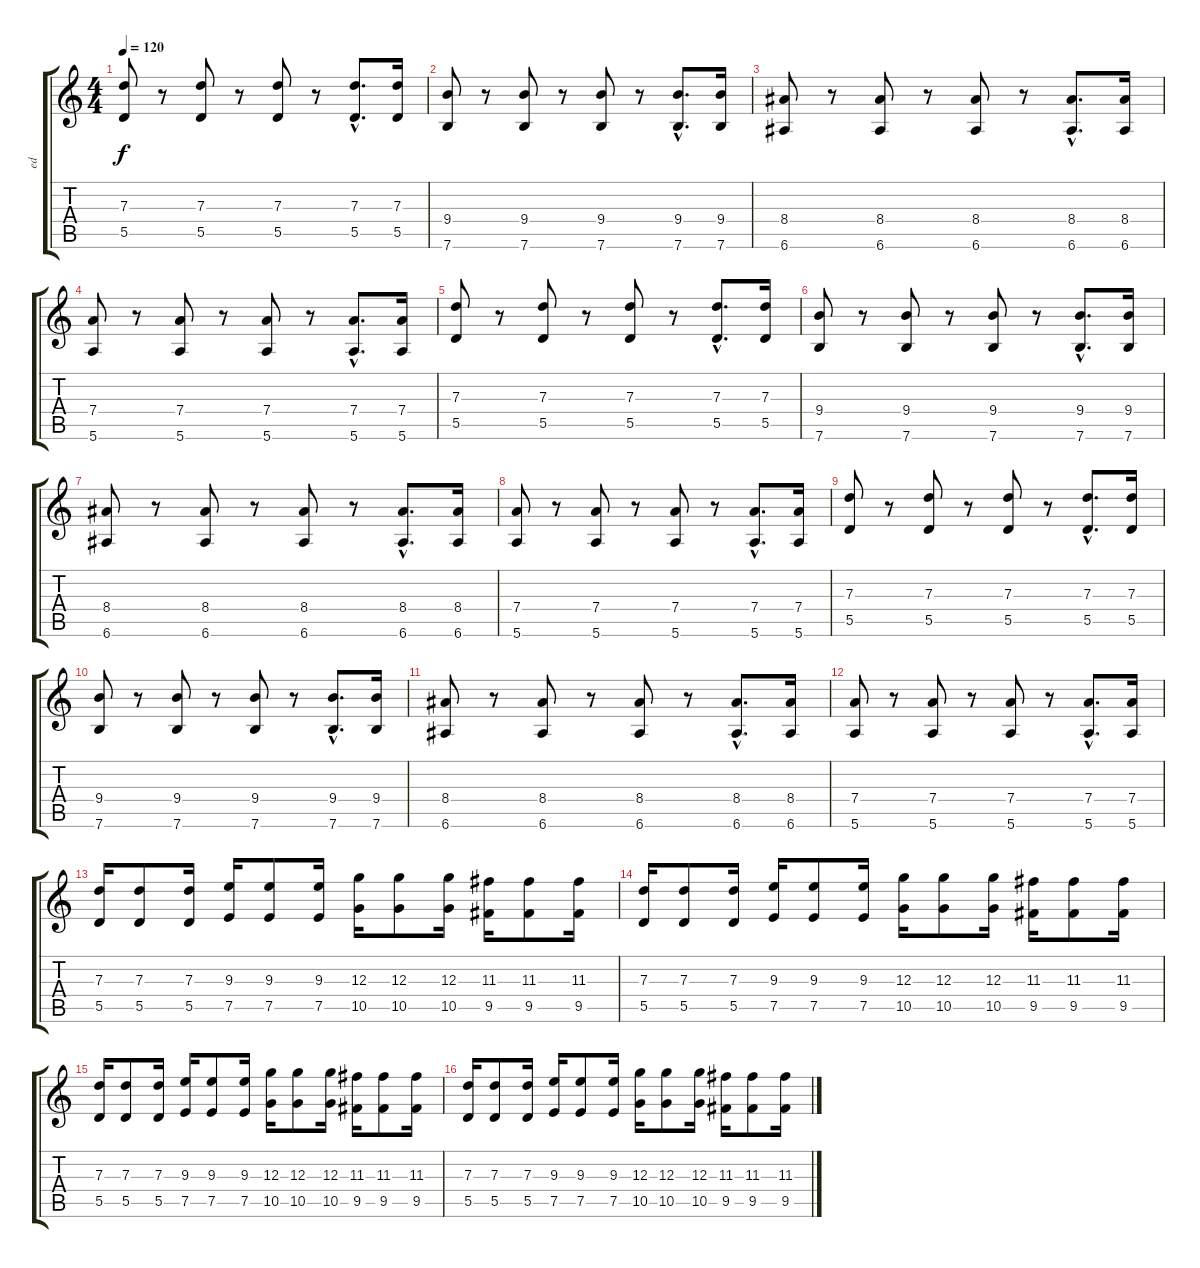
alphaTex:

\track ("ed" "ed") {instrument distortionguitar}
\staff {score tabs}
\tuning (E4 B3 G3 D3 A2 E2) {hide}
\ts (4 4)
\tempo 120
\clef g2
\ks c
(7.3 5.5).8{dy f} r.8 (7.3 5.5).8 r.8 (7.3 5.5).8 r.8 (7.3{hac} 5.5{hac}).8{d} (7.3 5.5).16 |
(9.4 7.6).8 r.8 (9.4 7.6).8 r.8 (9.4 7.6).8 r.8 (9.4{hac} 7.6{hac}).8{d} (9.4 7.6).16 |
(8.4 6.6).8 r.8 (8.4 6.6).8 r.8 (8.4 6.6).8 r.8 (8.4{hac} 6.6{hac}).8{d} (8.4 6.6).16 |
(7.4 5.6).8 r.8 (7.4 5.6).8 r.8 (7.4 5.6).8 r.8 (7.4{hac} 5.6{hac}).8{d} (7.4 5.6).16 |
(7.3 5.5).8 r.8 (7.3 5.5).8 r.8 (7.3 5.5).8 r.8 (7.3{hac} 5.5{hac}).8{d} (7.3 5.5).16 |
(9.4 7.6).8 r.8 (9.4 7.6).8 r.8 (9.4 7.6).8 r.8 (9.4{hac} 7.6{hac}).8{d} (9.4 7.6).16 |
(8.4 6.6).8 r.8 (8.4 6.6).8 r.8 (8.4 6.6).8 r.8 (8.4{hac} 6.6{hac}).8{d} (8.4 6.6).16 |
(7.4 5.6).8 r.8 (7.4 5.6).8 r.8 (7.4 5.6).8 r.8 (7.4{hac} 5.6{hac}).8{d} (7.4 5.6).16 |
(7.3 5.5).8 r.8 (7.3 5.5).8 r.8 (7.3 5.5).8 r.8 (7.3{hac} 5.5{hac}).8{d} (7.3 5.5).16 |
(9.4 7.6).8 r.8 (9.4 7.6).8 r.8 (9.4 7.6).8 r.8 (9.4{hac} 7.6{hac}).8{d} (9.4 7.6).16 |
(8.4 6.6).8 r.8 (8.4 6.6).8 r.8 (8.4 6.6).8 r.8 (8.4{hac} 6.6{hac}).8{d} (8.4 6.6).16 |
(7.4 5.6).8 r.8 (7.4 5.6).8 r.8 (7.4 5.6).8 r.8 (7.4{hac} 5.6{hac}).8{d} (7.4 5.6).16 |
(7.3 5.5).16 (7.3 5.5).8 (7.3 5.5).16 (9.3 7.5).16 (9.3 7.5).8 (9.3 7.5).16 (12.3 10.5).16 (12.3 10.5).8 (12.3 10.5).16 (11.3 9.5).16 (11.3 9.5).8 (11.3 9.5).16 |
(7.3 5.5).16 (7.3 5.5).8 (7.3 5.5).16 (9.3 7.5).16 (9.3 7.5).8 (9.3 7.5).16 (12.3 10.5).16 (12.3 10.5).8 (12.3 10.5).16 (11.3 9.5).16 (11.3 9.5).8 (11.3 9.5).16 |
(7.3 5.5).16 (7.3 5.5).8 (7.3 5.5).16 (9.3 7.5).16 (9.3 7.5).8 (9.3 7.5).16 (12.3 10.5).16 (12.3 10.5).8 (12.3 10.5).16 (11.3 9.5).16 (11.3 9.5).8 (11.3 9.5).16 |
(7.3 5.5).16 (7.3 5.5).8 (7.3 5.5).16 (9.3 7.5).16 (9.3 7.5).8 (9.3 7.5).16 (12.3 10.5).16 (12.3 10.5).8 (12.3 10.5).16 (11.3 9.5).16 (11.3 9.5).8 (11.3 9.5).16
